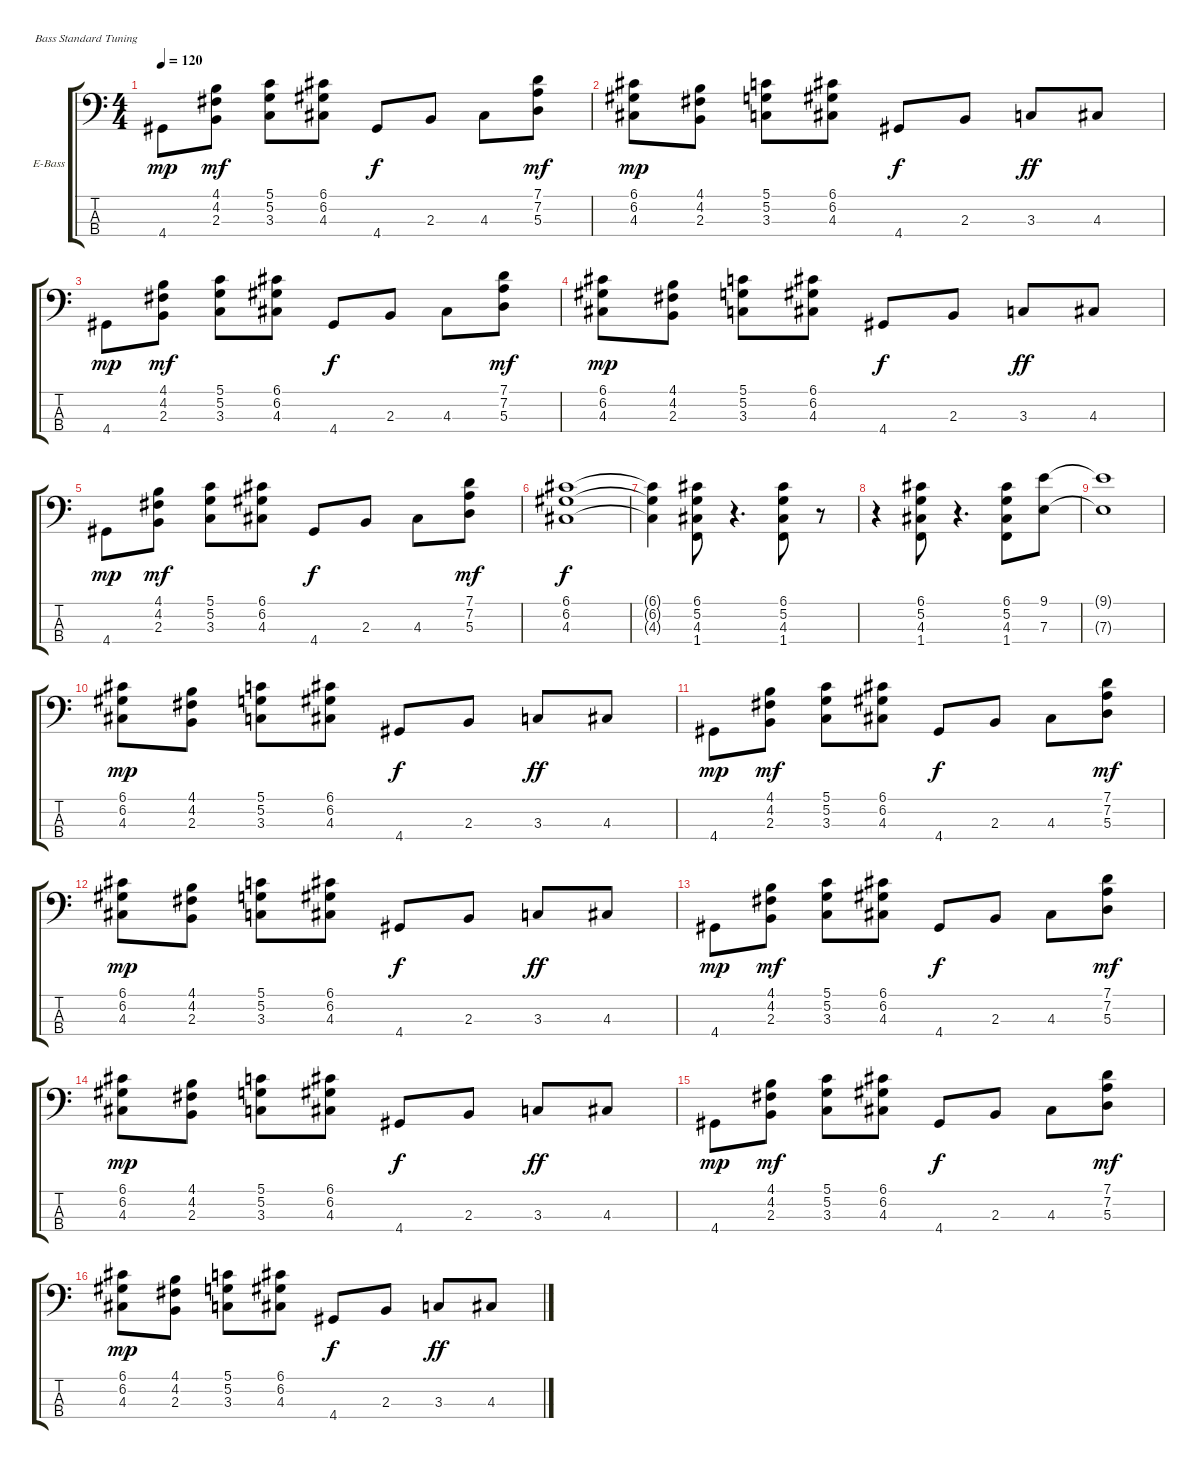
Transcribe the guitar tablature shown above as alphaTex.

\bracketExtendMode groupsimilarinstruments
\firstSystemTrackNameOrientation horizontal
\otherSystemsTrackNameOrientation horizontal
\track ("Turbo Bass" "E-Bass") {instrument slapbass1}
\staff {score tabs}
\tuning (G2 D2 A1 E1)
\ts (4 4)
\tempo 120
\clef f4
\ks c
4.4.8{dy mp} (4.1 4.2 2.3).8{dy mf} (5.1 5.2 3.3).8 (6.1 6.2 4.3).8 4.4.8{dy f} 2.3.8 4.3.8 (7.1 7.2 5.3).8{dy mf} |
(6.1 6.2 4.3).8{dy mp} (4.1 4.2 2.3).8 (5.1 5.2 3.3).8 (6.1 6.2 4.3).8 4.4.8{dy f} 2.3.8 3.3.8{dy ff} 4.3.8 |
4.4.8{dy mp} (4.1 4.2 2.3).8{dy mf} (5.1 5.2 3.3).8 (6.1 6.2 4.3).8 4.4.8{dy f} 2.3.8 4.3.8 (7.1 7.2 5.3).8{dy mf} |
(6.1 6.2 4.3).8{dy mp} (4.1 4.2 2.3).8 (5.1 5.2 3.3).8 (6.1 6.2 4.3).8 4.4.8{dy f} 2.3.8 3.3.8{dy ff} 4.3.8 |
4.4.8{dy mp} (4.1 4.2 2.3).8{dy mf} (5.1 5.2 3.3).8 (6.1 6.2 4.3).8 4.4.8{dy f} 2.3.8 4.3.8 (7.1 7.2 5.3).8{dy mf} |
(6.1 6.2 4.3).1{dy f} |
(6.1{t} 6.2{t} 4.3{t}).4 (6.1 5.2 4.3 1.4).8 r.4{d} (6.1 5.2 4.3 1.4).8 r.8 |
r.4 (6.1 5.2 4.3 1.4).8 r.4{d} (6.1 5.2 4.3 1.4).8 (9.1 7.3).8 |
(9.1{t} 7.3{t}).1 |
(6.1 6.2 4.3).8{dy mp} (4.1 4.2 2.3).8 (5.1 5.2 3.3).8 (6.1 6.2 4.3).8 4.4.8{dy f} 2.3.8 3.3.8{dy ff} 4.3.8 |
4.4.8{dy mp} (4.1 4.2 2.3).8{dy mf} (5.1 5.2 3.3).8 (6.1 6.2 4.3).8 4.4.8{dy f} 2.3.8 4.3.8 (7.1 7.2 5.3).8{dy mf} |
(6.1 6.2 4.3).8{dy mp} (4.1 4.2 2.3).8 (5.1 5.2 3.3).8 (6.1 6.2 4.3).8 4.4.8{dy f} 2.3.8 3.3.8{dy ff} 4.3.8 |
4.4.8{dy mp} (4.1 4.2 2.3).8{dy mf} (5.1 5.2 3.3).8 (6.1 6.2 4.3).8 4.4.8{dy f} 2.3.8 4.3.8 (7.1 7.2 5.3).8{dy mf} |
(6.1 6.2 4.3).8{dy mp} (4.1 4.2 2.3).8 (5.1 5.2 3.3).8 (6.1 6.2 4.3).8 4.4.8{dy f} 2.3.8 3.3.8{dy ff} 4.3.8 |
4.4.8{dy mp} (4.1 4.2 2.3).8{dy mf} (5.1 5.2 3.3).8 (6.1 6.2 4.3).8 4.4.8{dy f} 2.3.8 4.3.8 (7.1 7.2 5.3).8{dy mf} |
(6.1 6.2 4.3).8{dy mp} (4.1 4.2 2.3).8 (5.1 5.2 3.3).8 (6.1 6.2 4.3).8 4.4.8{dy f} 2.3.8 3.3.8{dy ff} 4.3.8
